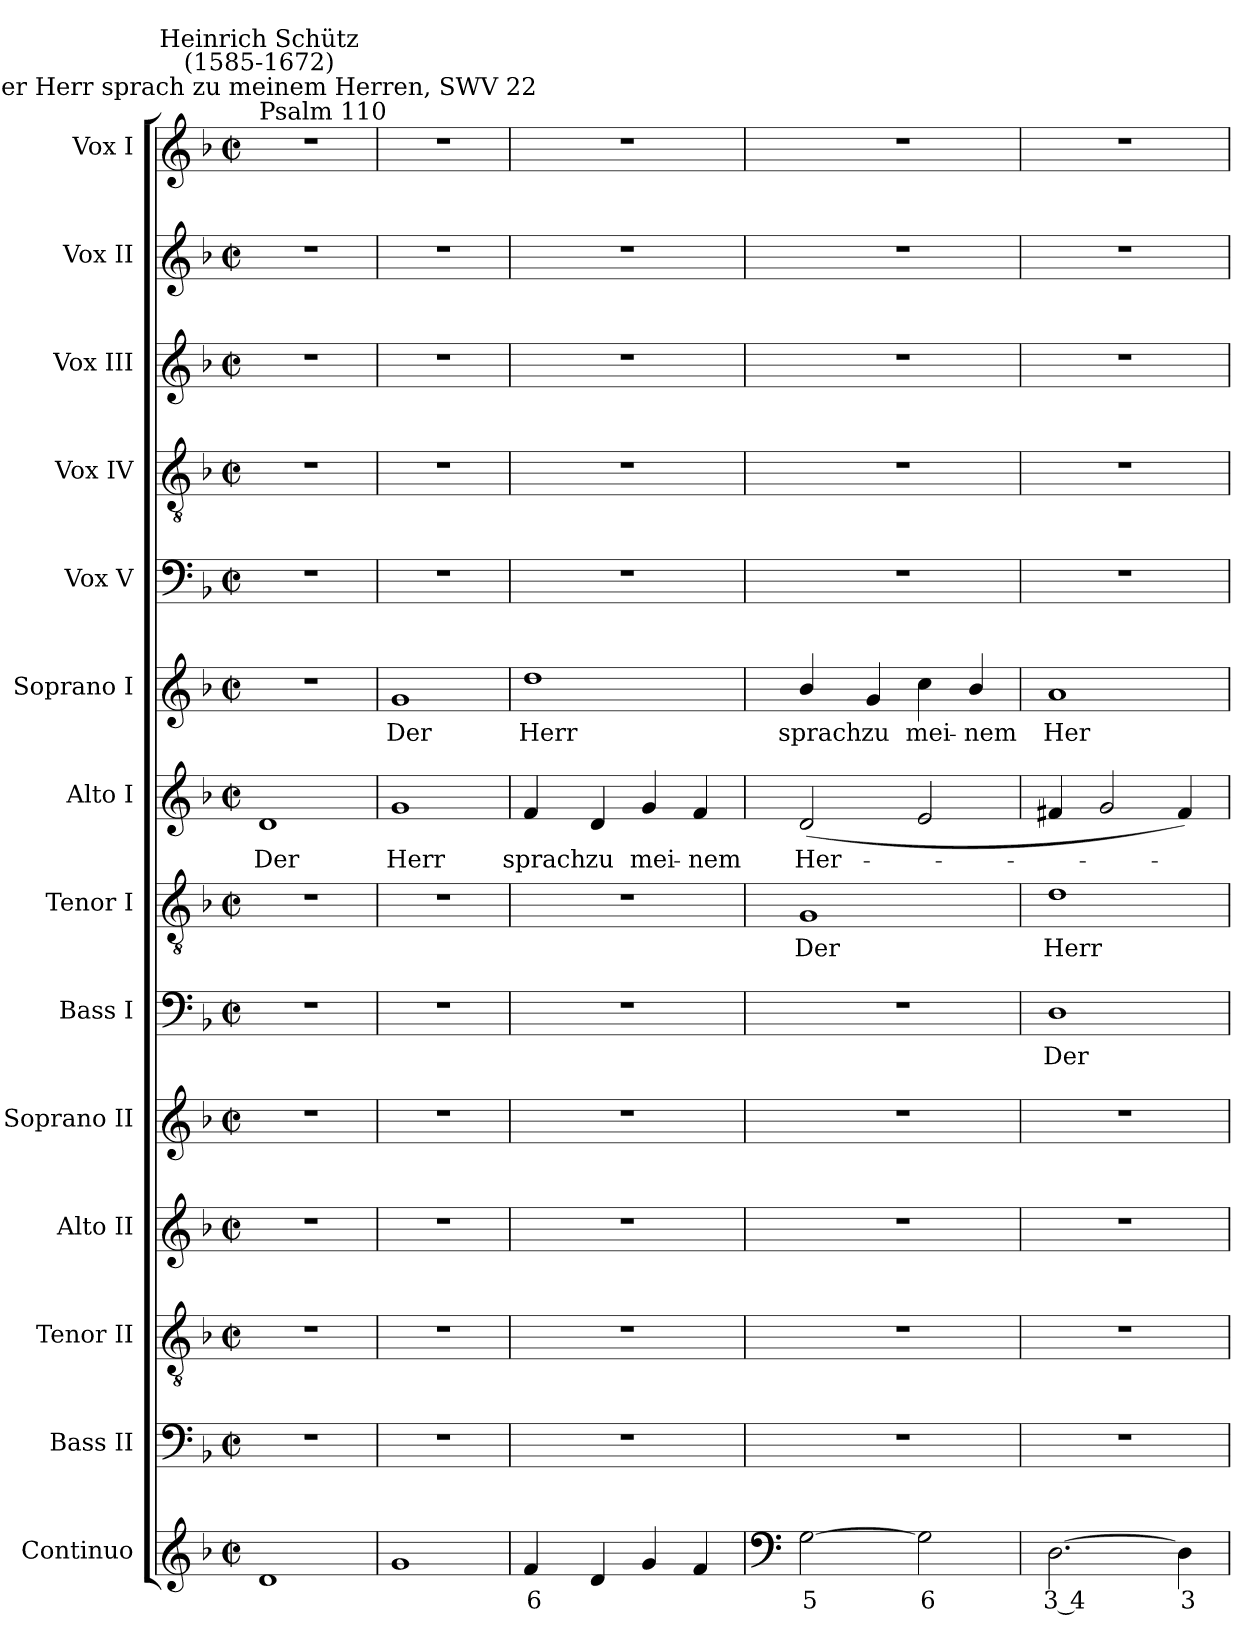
**kern	**text	**kern	**kern	**kern	**kern	**kern	**text	**kern	**text	**kern	**text	**kern	**text	**kern	**kern	**kern	**kern	**kern
*part14	*part14	*part13	*part12	*part11	*part10	*part9	*part9	*part8	*part8	*part7	*part7	*part6	*part6	*part5	*part4	*part3	*part2	*part1
*staff14	*staff14	*staff13	*staff12	*staff11	*staff10	*staff9	*staff9	*staff8	*staff8	*staff7	*staff7	*staff6	*staff6	*staff5	*staff4	*staff3	*staff2	*staff1
*I"Continuo	*	*I"Bass II	*I"Tenor II	*I"Alto II	*I"Soprano II	*I"Bass I	*	*I"Tenor I	*	*I"Alto I	*	*I"Soprano I	*	*I"Vox V	*I"Vox IV	*I"Vox III	*I"Vox II	*I"Vox I
*	*	*I'B	*I'T	*I'A	*I'S	*I'B	*	*I'T	*	*I'A	*	*I'S	*	*	*	*	*	*
*clefG2	*	*clefF4	*clefGv2	*clefG2	*clefG2	*clefF4	*	*clefGv2	*	*clefG2	*	*clefG2	*	*clefF4	*clefGv2	*clefG2	*clefG2	*clefG2
*k[b-]	*	*k[b-]	*k[b-]	*k[b-]	*k[b-]	*k[b-]	*	*k[b-]	*	*k[b-]	*	*k[b-]	*	*k[b-]	*k[b-]	*k[b-]	*k[b-]	*k[b-]
*F:	*	*F:	*F:	*F:	*F:	*F:	*	*F:	*	*F:	*	*F:	*	*F:	*F:	*F:	*F:	*F:
*M2/2	*	*M2/2	*M2/2	*M2/2	*M2/2	*M2/2	*	*M2/2	*	*M2/2	*	*M2/2	*	*M2/2	*M2/2	*M2/2	*M2/2	*M2/2
*met(c|)	*	*met(c|)	*met(c|)	*met(c|)	*met(c|)	*met(c|)	*	*met(c|)	*	*met(c|)	*	*met(c|)	*	*met(c|)	*met(c|)	*met(c|)	*met(c|)	*met(c|)
=1	=1	=1	=1	=1	=1	=1	=1	=1	=1	=1	=1	=1	=1	=1	=1	=1	=1	=1
!	!	!	!	!	!	!	!	!	!	!	!	!	!	!	!	!	!	!LO:TX:a:t=Psalm 110
!	!	!	!	!	!	!	!	!	!	!	!	!	!	!	!	!	!	!LO:TX:a:cj:t=Der Herr sprach zu meinem Herren, SWV 22
!	!	!	!	!	!	!	!	!	!	!	!	!	!	!	!	!	!	!LO:TX:a:cj:t=Heinrich Schütz\n(1585-1672)
!	!	!	!	!	!	!	!	!	!	!	!LO:LY:b	!	!	!	!	!	!	!
1d	.	1r	1r	1r	1r	1r	.	1r	.	1d	Der	1r	.	1r	1r	1r	1r	1r
=2	=2	=2	=2	=2	=2	=2	=2	=2	=2	=2	=2	=2	=2	=2	=2	=2	=2	=2
!	!	!	!	!	!	!	!	!	!	!	!LO:LY:b	!	!LO:LY:b	!	!	!	!	!
1g	.	1r	1r	1r	1r	1r	.	1r	.	1g	Herr	1g	Der	1r	1r	1r	1r	1r
=3	=3	=3	=3	=3	=3	=3	=3	=3	=3	=3	=3	=3	=3	=3	=3	=3	=3	=3
!	!LO:LY:b	!	!	!	!	!	!	!	!	!	!LO:LY:b	!	!LO:LY:b	!	!	!	!	!
4f	6	1r	1r	1r	1r	1r	.	1r	.	4f	sprach	1dd	Herr	1r	1r	1r	1r	1r
!	!	!	!	!	!	!	!	!	!	!	!LO:LY:b	!	!	!	!	!	!	!
4d	.	.	.	.	.	.	.	.	.	4d	zu	.	.	.	.	.	.	.
!	!	!	!	!	!	!	!	!	!	!	!LO:LY:b	!	!	!	!	!	!	!
4g	.	.	.	.	.	.	.	.	.	4g	mei-	.	.	.	.	.	.	.
!	!	!	!	!	!	!	!	!	!	!	!LO:LY:b	!	!	!	!	!	!	!
4f	.	.	.	.	.	.	.	.	.	4f	-nem	.	.	.	.	.	.	.
=4	=4	=4	=4	=4	=4	=4	=4	=4	=4	=4	=4	=4	=4	=4	=4	=4	=4	=4
*clefF4	*	*	*	*	*	*	*	*	*	*	*	*	*	*	*	*	*	*
!	!LO:LY:b	!	!	!	!	!	!	!	!LO:LY:b	!	!LO:LY:b	!	!LO:LY:b	!	!	!	!	!
[2G	5	1r	1r	1r	1r	1r	.	1G	Der	(<2d	Her-	4b-/	sprach	1r	1r	1r	1r	1r
!	!	!	!	!	!	!	!	!	!	!	!	!	!LO:LY:b	!	!	!	!	!
.	.	.	.	.	.	.	.	.	.	.	.	4g	zu	.	.	.	.	.
!	!LO:LY:b	!	!	!	!	!	!	!	!	!	!	!	!LO:LY:b	!	!	!	!	!
2G]	6	.	.	.	.	.	.	.	.	2e	.	4cc	mei-	.	.	.	.	.
!	!	!	!	!	!	!	!	!	!	!	!	!	!LO:LY:b	!	!	!	!	!
.	.	.	.	.	.	.	.	.	.	.	.	4b-/	-nem	.	.	.	.	.
=5	=5	=5	=5	=5	=5	=5	=5	=5	=5	=5	=5	=5	=5	=5	=5	=5	=5	=5
!	!LO:LY:b	!	!	!	!	!	!LO:LY:b	!	!LO:LY:b	!	!	!	!LO:LY:b	!	!	!	!	!
[2.D	3 4	1r	1r	1r	1r	1D	Der	1d	Herr	4f#X	.	1a	Her-	1r	1r	1r	1r	1r
.	.	.	.	.	.	.	.	.	.	2g	.	.	.	.	.	.	.	.
!	!LO:LY:b	!	!	!	!	!	!	!	!	!	!	!	!	!	!	!	!	!
4D]	3	.	.	.	.	.	.	.	.	4f#)	.	.	.	.	.	.	.	.
=	=	=	=	=	=	=	=	=	=	=	=	=	=	=	=	=	=	=
*-	*-	*-	*-	*-	*-	*-	*-	*-	*-	*-	*-	*-	*-	*-	*-	*-	*-	*-
